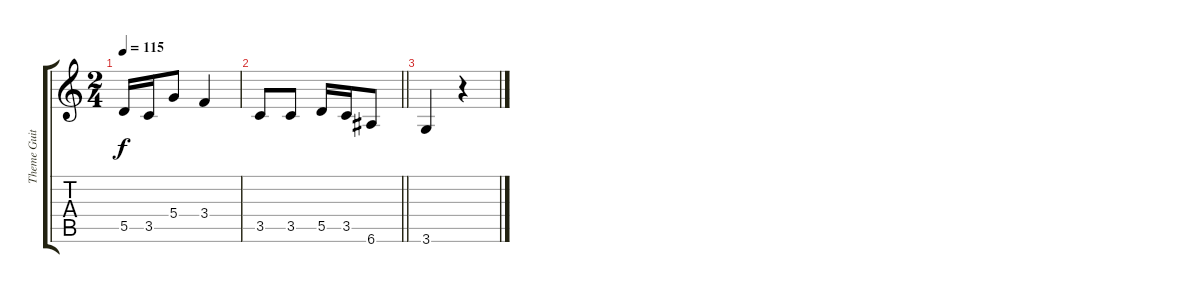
\track ("Theme Guitar" "Theme Guit") {instrument electricbasspick}
\staff {score tabs}
\tuning (E4 B3 G3 D3 A2 E2) {hide}
\ts (2 4)
\tempo 115
\clef g2
\ks c
5.5.16{dy f} 3.5.16 5.4.8 3.4.4 |
\barLineRight lightlight
3.5.8 3.5.8 5.5.16 3.5.16 6.6.8 |
3.6.4 r.4
